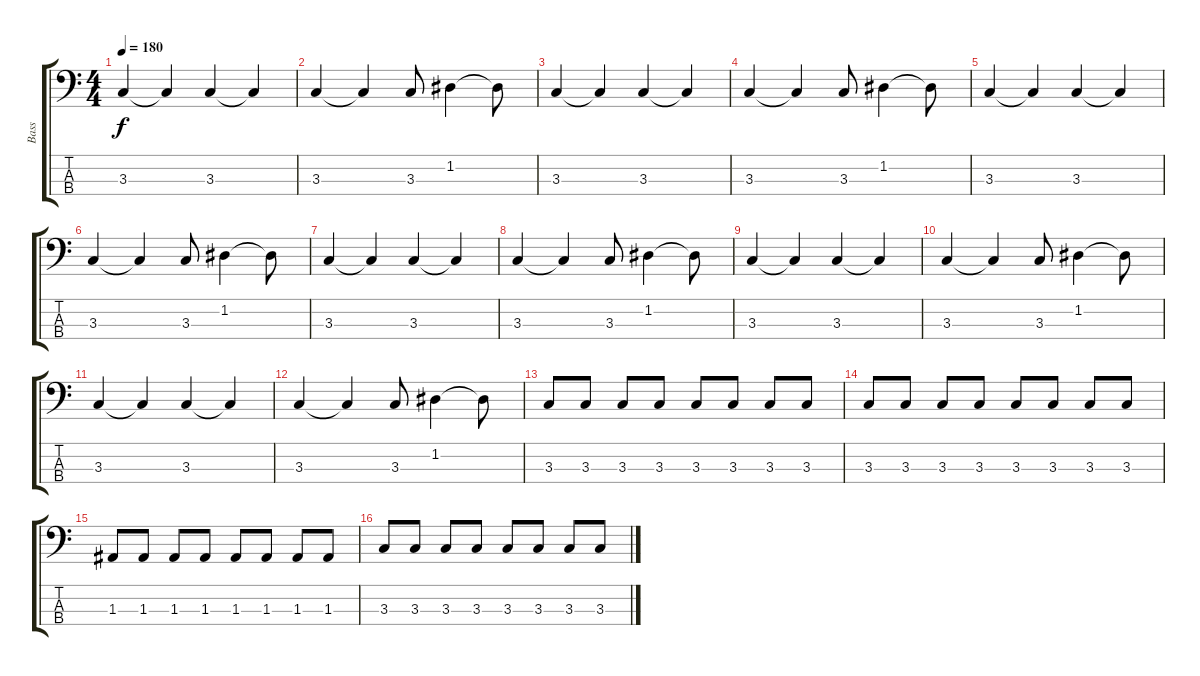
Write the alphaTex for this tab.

\track ("Bass" "Bass") {instrument electricbasspick}
\staff {score tabs}
\tuning (G2 D2 A1 E1) {hide}
\ts (4 4)
\tempo 180
\clef f4
\ks c
3.3.4{dy f} 3.3{t}.4 3.3.4 3.3{t}.4 |
3.3.4 3.3{t}.4 3.3.8 1.2.4 1.2{t}.8 |
3.3.4 3.3{t}.4 3.3.4 3.3{t}.4 |
3.3.4 3.3{t}.4 3.3.8 1.2.4 1.2{t}.8 |
3.3.4 3.3{t}.4 3.3.4 3.3{t}.4 |
3.3.4 3.3{t}.4 3.3.8 1.2.4 1.2{t}.8 |
3.3.4 3.3{t}.4 3.3.4 3.3{t}.4 |
3.3.4 3.3{t}.4 3.3.8 1.2.4 1.2{t}.8 |
3.3.4 3.3{t}.4 3.3.4 3.3{t}.4 |
3.3.4 3.3{t}.4 3.3.8 1.2.4 1.2{t}.8 |
3.3.4 3.3{t}.4 3.3.4 3.3{t}.4 |
3.3.4 3.3{t}.4 3.3.8 1.2.4 1.2{t}.8 |
3.3.8 3.3.8 3.3.8 3.3.8 3.3.8 3.3.8 3.3.8 3.3.8 |
3.3.8 3.3.8 3.3.8 3.3.8 3.3.8 3.3.8 3.3.8 3.3.8 |
1.3.8 1.3.8 1.3.8 1.3.8 1.3.8 1.3.8 1.3.8 1.3.8 |
3.3.8 3.3.8 3.3.8 3.3.8 3.3.8 3.3.8 3.3.8 3.3.8
